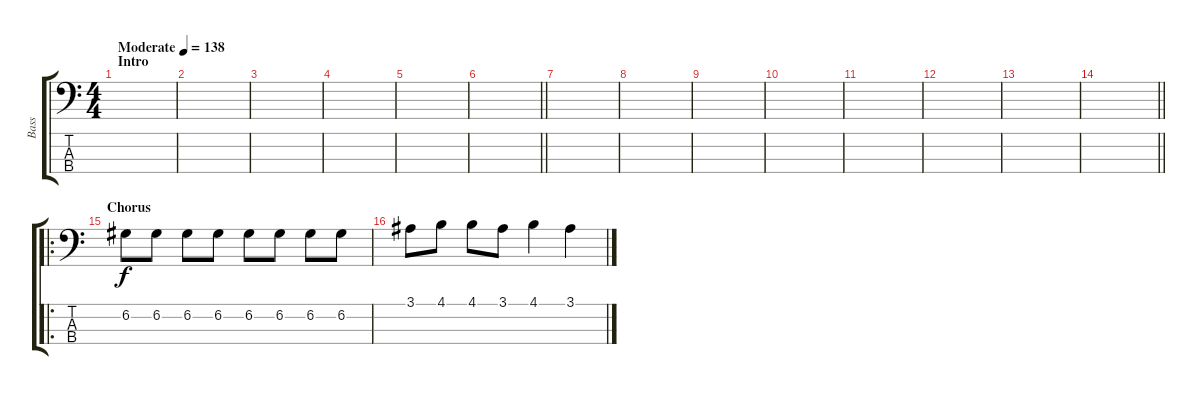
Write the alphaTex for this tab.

\track ("Bass" "Bass") {instrument electricbassfinger}
\staff {score tabs}
\tuning (G2 D2 A1 E1) {hide}
\ts (4 4)
\section ("" "Intro")
\tempo (138 "Moderate")
\clef f4
\ks c
|
|
|
|
|
\barLineRight lightlight
|
|
|
|
|
|
|
|
\barLineRight lightlight
|
\ro
\section ("" "Chorus")
6.2.8 6.2.8 6.2.8 6.2.8 6.2.8 6.2.8 6.2.8 6.2.8 |
3.1.8 4.1.8 4.1.8 3.1.8 4.1.4 3.1.4
